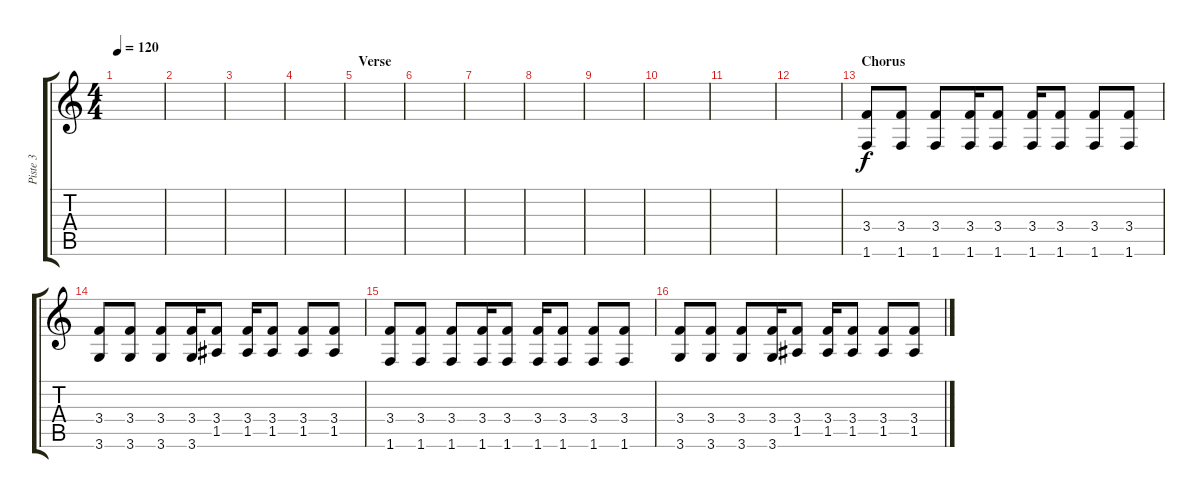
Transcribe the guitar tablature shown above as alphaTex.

\track ("Piste 3" "Piste 3") {instrument overdrivenguitar}
\staff {score tabs}
\tuning (E4 B3 G3 D3 A2 E2) {hide}
\ts (4 4)
\tempo 120
\clef g2
\ks c
|
|
|
|
\section ("" "Verse")
|
|
|
|
|
|
|
|
\section ("" "Chorus")
(3.4 1.6).8 (3.4 1.6).8 (3.4 1.6).8 (3.4 1.6).16 (3.4 1.6).8 (3.4 1.6).16 (3.4 1.6).8 (3.4 1.6).8 (3.4 1.6).8 |
(3.4 3.6).8 (3.4 3.6).8 (3.4 3.6).8 (3.4 3.6).16 (3.4 1.5).8 (3.4 1.5).16 (3.4 1.5).8 (3.4 1.5).8 (3.4 1.5).8 |
(3.4 1.6).8 (3.4 1.6).8 (3.4 1.6).8 (3.4 1.6).16 (3.4 1.6).8 (3.4 1.6).16 (3.4 1.6).8 (3.4 1.6).8 (3.4 1.6).8 |
(3.4 3.6).8 (3.4 3.6).8 (3.4 3.6).8 (3.4 3.6).16 (3.4 1.5).8 (3.4 1.5).16 (3.4 1.5).8 (3.4 1.5).8 (3.4 1.5).8
